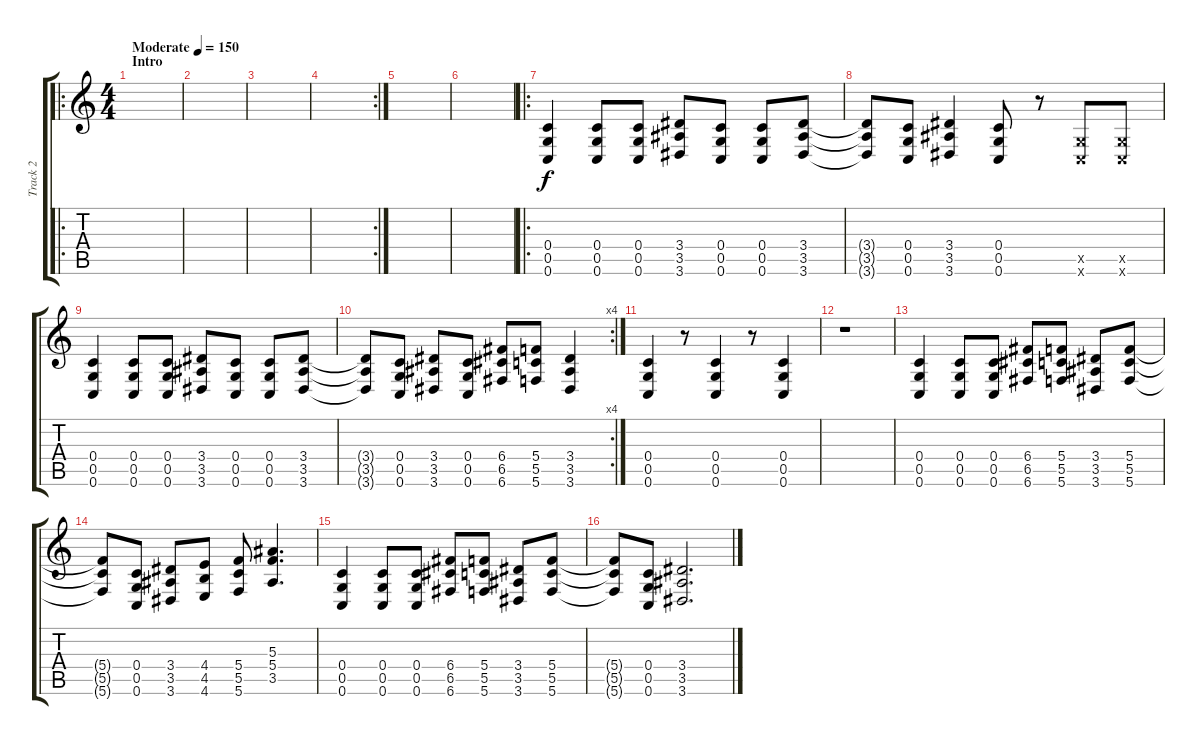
\track ("Track 2" "Track 2") {instrument distortionguitar}
\staff {score tabs}
\tuning (D4 A3 F3 C3 G2 C2) {hide}
\ro
\ts (4 4)
\section ("" "Intro")
\tempo (150 "Moderate")
\clef g2
\ks c
|
|
|
\rc 2
|
|
|
\ro
(0.4 0.5 0.6).4 (0.4 0.5 0.6).8 (0.4 0.5 0.6).8 (3.4 3.5 3.6).8 (0.4 0.5 0.6).8 (0.4 0.5 0.6).8 (3.4 3.5 3.6).8 |
(3.4{t} 3.5{t} 3.6{t}).8 (0.4 0.5 0.6).8 (3.4 3.5 3.6).4 (0.4 0.5 0.6).8 r.8 (0.5{x} 0.6{x}).8 (0.5{x} 0.6{x}).8 |
(0.4 0.5 0.6).4 (0.4 0.5 0.6).8 (0.4 0.5 0.6).8 (3.4 3.5 3.6).8 (0.4 0.5 0.6).8 (0.4 0.5 0.6).8 (3.4 3.5 3.6).8 |
\rc 4
(3.4{t} 3.5{t} 3.6{t}).8 (0.4 0.5 0.6).8 (3.4 3.5 3.6).8 (0.4 0.5 0.6).8 (6.4 6.5 6.6).8 (5.4 5.5 5.6).8 (3.4 3.5 3.6).4 |
(0.4 0.5 0.6).4 r.8 (0.4 0.5 0.6).4 r.8 (0.4 0.5 0.6).4 |
r.1 |
(0.4 0.5 0.6).4 (0.4 0.5 0.6).8 (0.4 0.5 0.6).8 (6.4 6.5 6.6).8 (5.4 5.5 5.6).8 (3.4 3.5 3.6).8 (5.4 5.5 5.6).8 |
(5.4{t} 5.5{t} 5.6{t}).8 (0.4 0.5 0.6).8 (3.4 3.5 3.6).8 (4.4 4.5 4.6).8 (5.4 5.5 5.6).8 (5.3 5.4 3.5).4{d} |
(0.4 0.5 0.6).4 (0.4 0.5 0.6).8 (0.4 0.5 0.6).8 (6.4 6.5 6.6).8 (5.4 5.5 5.6).8 (3.4 3.5 3.6).8 (5.4 5.5 5.6).8 |
(5.4{t} 5.5{t} 5.6{t}).8 (0.4 0.5 0.6).8 (3.4 3.5 3.6).2{d}
